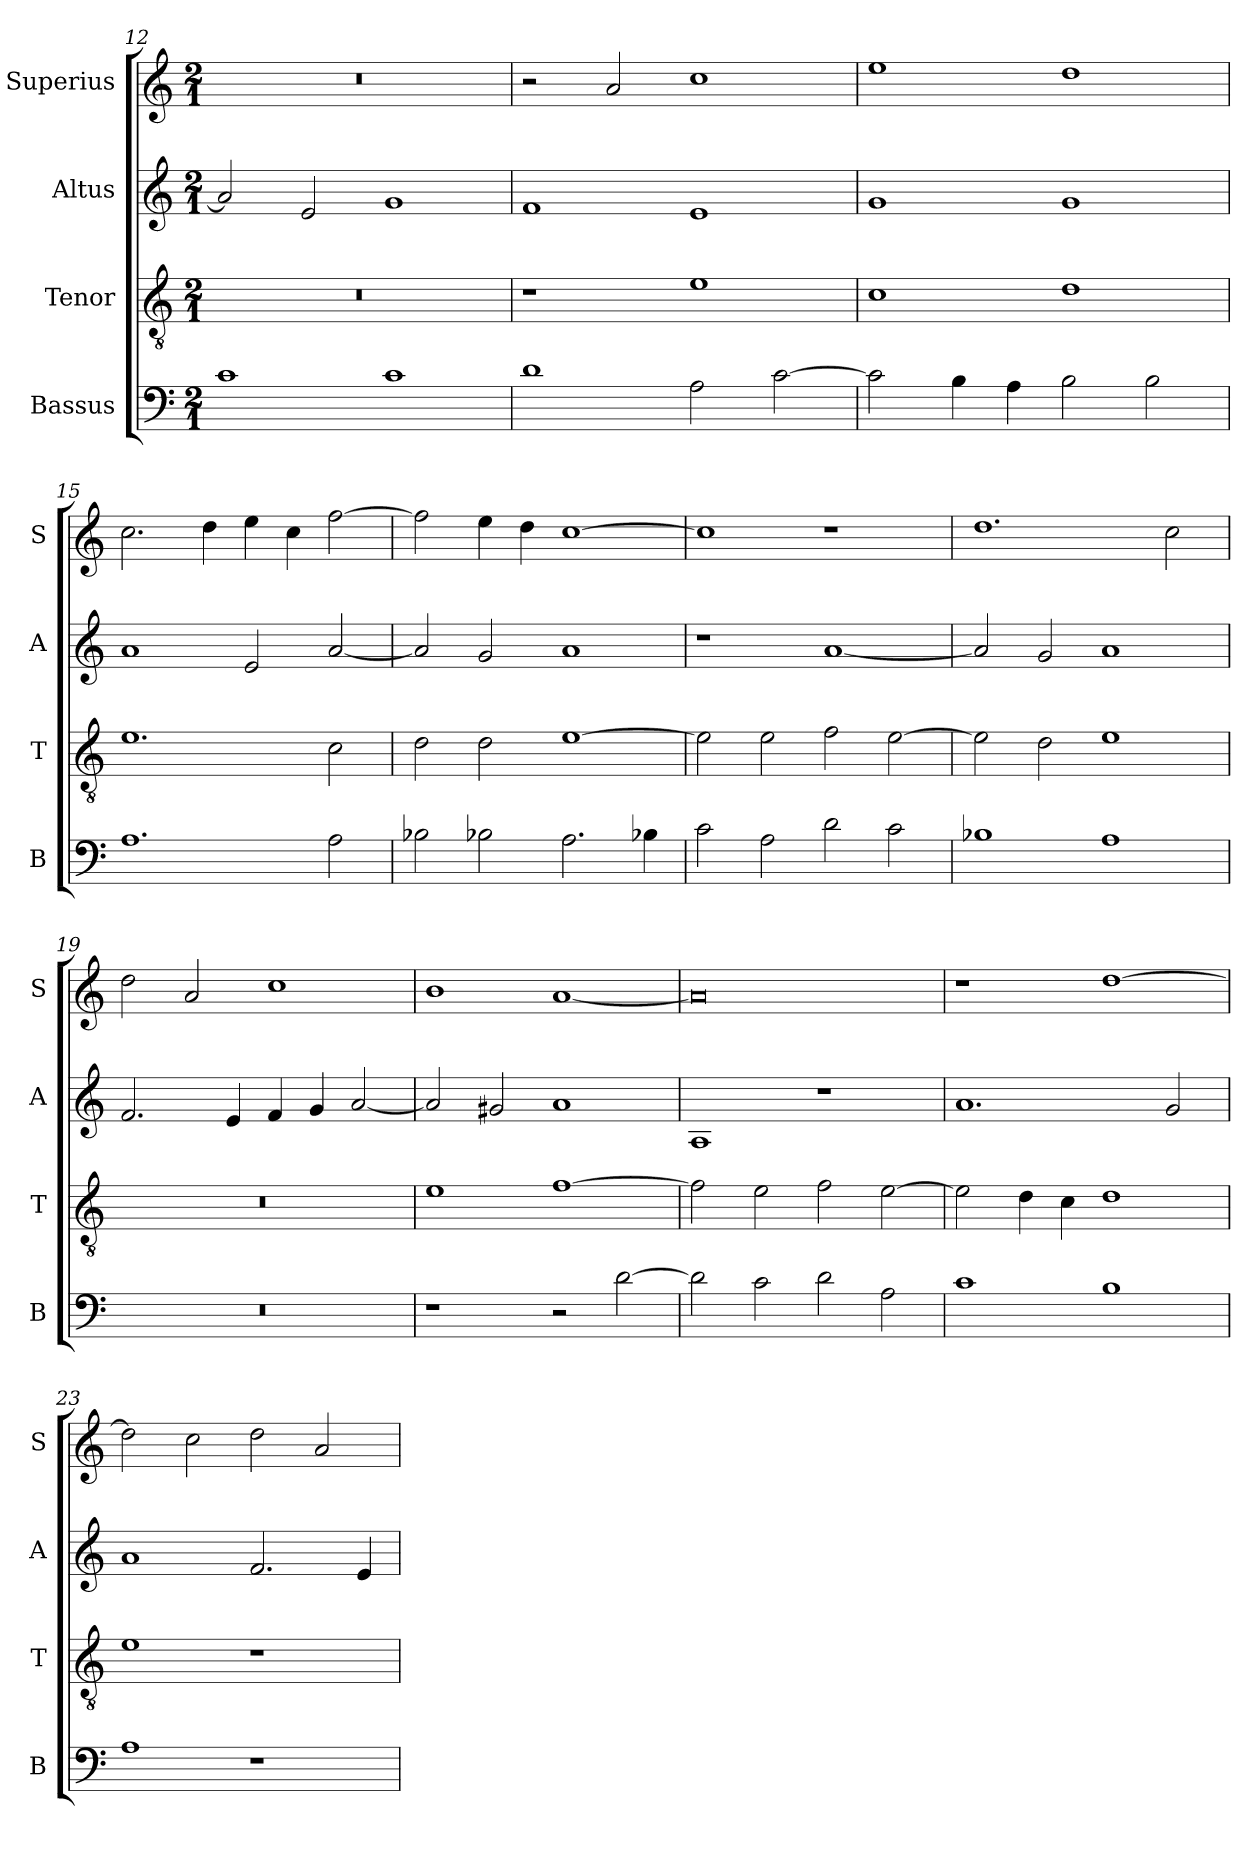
**kern	**kern	**kern	**kern
*part4	*part3	*part2	*part1
*staff4	*staff3	*staff2	*staff1
*I"Bassus	*I"Tenor	*I"Altus	*I"Superius
*I'B	*I'T	*I'A	*I'S
*clefF4	*clefGv2	*clefG2	*clefG2
*k[]	*k[]	*k[]	*k[]
*C:	*C:	*C:	*C:
*M2/1	*M2/1	*M2/1	*M2/1
=12	=12	=12	=12
1c	0r	2a]	0r
.	.	2e	.
1c	.	1g	.
=13	=13	=13	=13
1d	1r	1f	2r
.	.	.	2a
2A	1e	1e	1cc
[2c	.	.	.
=14	=14	=14	=14
2c]	1c	1g	1ee
4B	.	.	.
4A	.	.	.
2B	1d	1g	1dd
2B	.	.	.
=15	=15	=15	=15
1.A	1.e	1a	2.cc
.	.	.	4dd
.	.	2e	4ee
.	.	.	4cc
2A	2c	[2a	[2ff
=16	=16	=16	=16
2B-X	2d	2a]	2ff]
2B-X	2d	2g	4ee
.	.	.	4dd
2.A	[1e	1a	[1cc
4B-X	.	.	.
=17	=17	=17	=17
2c	2e]	1r	1cc]
2A	2e	.	.
2d	2f	[1a	1r
2c	[2e	.	.
=18	=18	=18	=18
1B-X	2e]	2a]	1.dd
.	2d	2g	.
1A	1e	1a	.
.	.	.	2cc
=19	=19	=19	=19
0r	0r	2.f	2dd
.	.	.	2a
.	.	4e	.
.	.	4f	1cc
.	.	4g	.
.	.	[2a	.
=20	=20	=20	=20
1r	1e	2a]	1b
.	.	2g#X	.
2r	[1f	1a	[1a
[2d	.	.	.
=21	=21	=21	=21
2d]	2f]	1A	0a]
2c	2e	.	.
2d	2f	1r	.
2A	[2e	.	.
=22	=22	=22	=22
1c	2e]	1.a	1r
.	4d	.	.
.	4c	.	.
1B	1d	.	[1dd
.	.	2g	.
=23	=23	=23	=23
1A	1e	1a	2dd]
.	.	.	2cc
1r	1r	2.f	2dd
.	.	.	2a
.	.	4e	.
=	=	=	=
*-	*-	*-	*-
